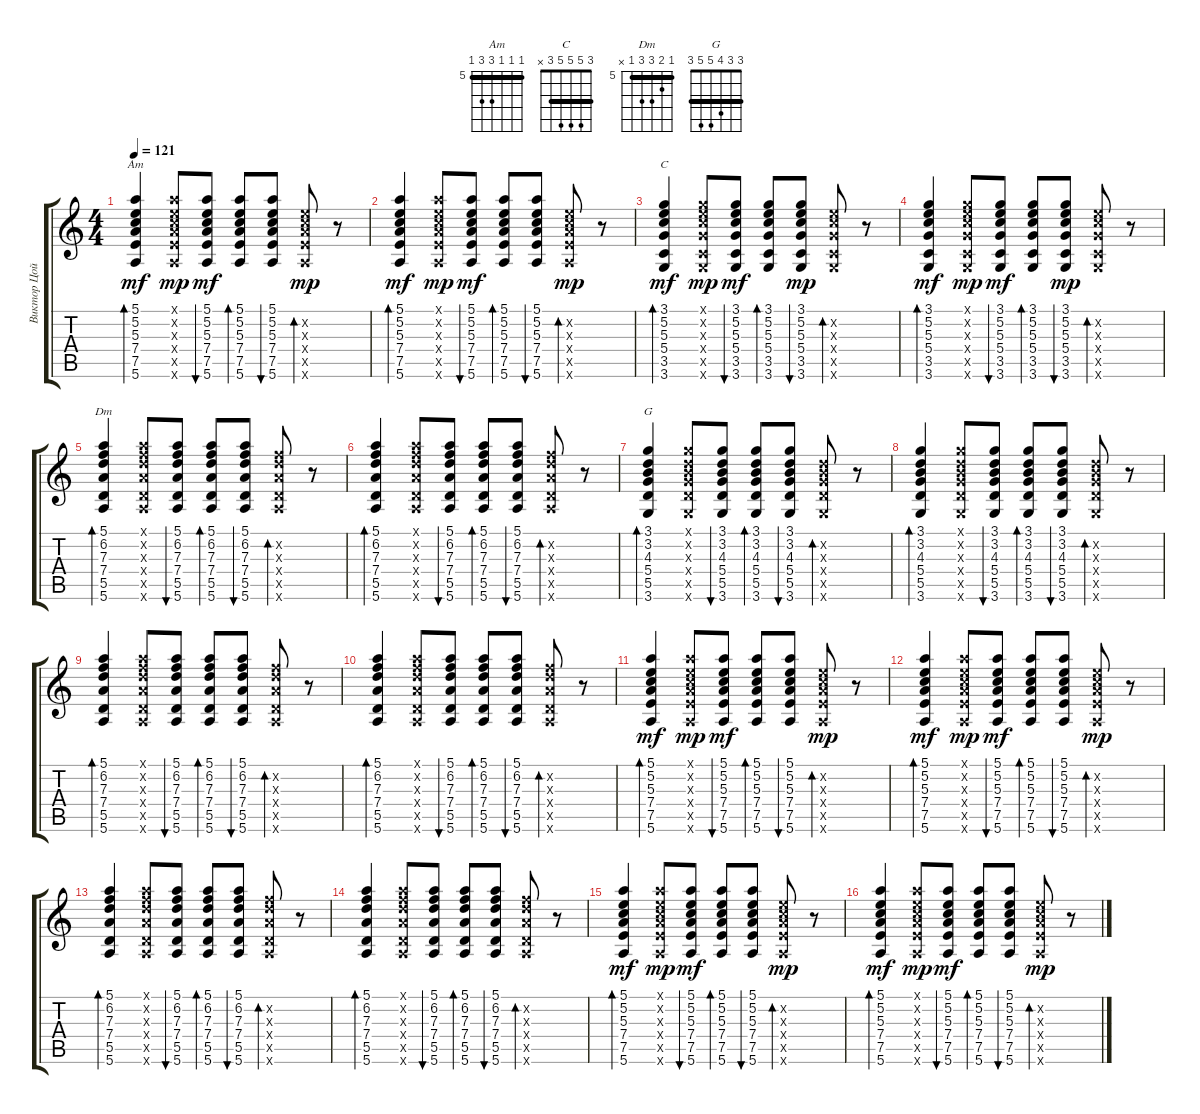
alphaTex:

\track ("Виктор Цой" "Виктор Цой") {instrument acousticguitarnylon}
\staff {score tabs}
\tuning (E4 B3 G3 D3 A2 E2) {hide}
\chord ("Am" 5 5 5 7 7 5) {firstfret 5 barre 5}
\chord ("C" 3 5 5 5 3 x) {barre 3}
\chord ("Dm" 5 6 7 7 5 x) {firstfret 5 barre 5}
\chord ("G" 3 3 4 5 5 3) {barre 3}
\ts (4 4)
\tempo 121
\clef g2
\ks c
(5.1 5.2 5.3 7.4 7.5 5.6).4{bd 60 ch "Am" dy mf} (5.1{x} 5.2{x} 5.3{x} 7.4{x} 7.5{x} 5.6{x}).8{dy mp} (5.1 5.2 5.3 7.4 7.5 5.6).8{bu 60 dy mf} (5.1 5.2 5.3 7.4 7.5 5.6).8{bd 60} (5.1 5.2 5.3 7.4 7.5 5.6).8{bu 60} (5.2{x} 5.3{x} 7.4{x} 7.5{x} 5.6{x}).8{bd 60 dy mp} r.8 |
(5.1 5.2 5.3 7.4 7.5 5.6).4{bd 60 dy mf} (5.1{x} 5.2{x} 5.3{x} 7.4{x} 7.5{x} 5.6{x}).8{dy mp} (5.1 5.2 5.3 7.4 7.5 5.6).8{bu 60 dy mf} (5.1 5.2 5.3 7.4 7.5 5.6).8{bd 60} (5.1 5.2 5.3 7.4 7.5 5.6).8{bu 60} (5.2{x} 5.3{x} 7.4{x} 7.5{x} 5.6{x}).8{bd 60 dy mp} r.8 |
(3.1 5.2 5.3 5.4 3.5 3.6).4{bd 60 ch "C" dy mf} (3.1{x} 5.2{x} 5.3{x} 5.4{x} 3.5{x} 3.6{x}).8{dy mp} (3.1 5.2 5.3 5.4 3.5 3.6).8{bu 60 dy mf} (3.1 5.2 5.3 5.4 3.5 3.6).8{bd 60} (3.1 5.2 5.3 5.4 3.5 3.6).8{bu 60 dy mp} (5.2{x} 5.3{x} 5.4{x} 3.5{x} 3.6{x}).8{bd 60} r.8 |
(3.1 5.2 5.3 5.4 3.5 3.6).4{bd 60 dy mf} (3.1{x} 5.2{x} 5.3{x} 5.4{x} 3.5{x} 3.6{x}).8{dy mp} (3.1 5.2 5.3 5.4 3.5 3.6).8{bu 60 dy mf} (3.1 5.2 5.3 5.4 3.5 3.6).8{bd 60} (3.1 5.2 5.3 5.4 3.5 3.6).8{bu 60 dy mp} (5.2{x} 5.3{x} 5.4{x} 3.5{x} 3.6{x}).8{bd 60} r.8 |
(5.1 6.2 7.3 7.4 5.5 5.6).4{bd 60 ch "Dm"} (5.1{x} 6.2{x} 7.3{x} 7.4{x} 5.5{x} 5.6{x}).8 (5.1 6.2 7.3 7.4 5.5 5.6).8{bu 60} (5.1 6.2 7.3 7.4 5.5 5.6).8{bd 60} (5.1 6.2 7.3 7.4 5.5 5.6).8{bu 60} (6.2{x} 7.3{x} 7.4{x} 5.5{x} 5.6{x}).8{bd 60} r.8 |
(5.1 6.2 7.3 7.4 5.5 5.6).4{bd 60} (5.1{x} 6.2{x} 7.3{x} 7.4{x} 5.5{x} 5.6{x}).8 (5.1 6.2 7.3 7.4 5.5 5.6).8{bu 60} (5.1 6.2 7.3 7.4 5.5 5.6).8{bd 60} (5.1 6.2 7.3 7.4 5.5 5.6).8{bu 60} (6.2{x} 7.3{x} 7.4{x} 5.5{x} 5.6{x}).8{bd 60} r.8 |
(3.1 3.2 4.3 5.4 5.5 3.6).4{bd 60 ch "G"} (3.1{x} 3.2{x} 4.3{x} 5.4{x} 5.5{x} 3.6{x}).8 (3.1 3.2 4.3 5.4 5.5 3.6).8{bu 60} (3.1 3.2 4.3 5.4 5.5 3.6).8{bd 60} (3.1 3.2 4.3 5.4 5.5 3.6).8{bu 60} (3.2{x} 4.3{x} 5.4{x} 5.5{x} 3.6{x}).8{bd 60} r.8 |
(3.1 3.2 4.3 5.4 5.5 3.6).4{bd 60} (3.1{x} 3.2{x} 4.3{x} 5.4{x} 5.5{x} 3.6{x}).8 (3.1 3.2 4.3 5.4 5.5 3.6).8{bu 60} (3.1 3.2 4.3 5.4 5.5 3.6).8{bd 60} (3.1 3.2 4.3 5.4 5.5 3.6).8{bu 60} (3.2{x} 4.3{x} 5.4{x} 5.5{x} 3.6{x}).8{bd 60} r.8 |
(5.1 6.2 7.3 7.4 5.5 5.6).4{bd 60} (5.1{x} 6.2{x} 7.3{x} 7.4{x} 5.5{x} 5.6{x}).8 (5.1 6.2 7.3 7.4 5.5 5.6).8{bu 60} (5.1 6.2 7.3 7.4 5.5 5.6).8{bd 60} (5.1 6.2 7.3 7.4 5.5 5.6).8{bu 60} (6.2{x} 7.3{x} 7.4{x} 5.5{x} 5.6{x}).8{bd 60} r.8 |
(5.1 6.2 7.3 7.4 5.5 5.6).4{bd 60} (5.1{x} 6.2{x} 7.3{x} 7.4{x} 5.5{x} 5.6{x}).8 (5.1 6.2 7.3 7.4 5.5 5.6).8{bu 60} (5.1 6.2 7.3 7.4 5.5 5.6).8{bd 60} (5.1 6.2 7.3 7.4 5.5 5.6).8{bu 60} (6.2{x} 7.3{x} 7.4{x} 5.5{x} 5.6{x}).8{bd 60} r.8 |
(5.1 5.2 5.3 7.4 7.5 5.6).4{bd 60 dy mf} (5.1{x} 5.2{x} 5.3{x} 7.4{x} 7.5{x} 5.6{x}).8{dy mp} (5.1 5.2 5.3 7.4 7.5 5.6).8{bu 60 dy mf} (5.1 5.2 5.3 7.4 7.5 5.6).8{bd 60} (5.1 5.2 5.3 7.4 7.5 5.6).8{bu 60} (5.2{x} 5.3{x} 7.4{x} 7.5{x} 5.6{x}).8{bd 60 dy mp} r.8 |
(5.1 5.2 5.3 7.4 7.5 5.6).4{bd 60 dy mf} (5.1{x} 5.2{x} 5.3{x} 7.4{x} 7.5{x} 5.6{x}).8{dy mp} (5.1 5.2 5.3 7.4 7.5 5.6).8{bu 60 dy mf} (5.1 5.2 5.3 7.4 7.5 5.6).8{bd 60} (5.1 5.2 5.3 7.4 7.5 5.6).8{bu 60} (5.2{x} 5.3{x} 7.4{x} 7.5{x} 5.6{x}).8{bd 60 dy mp} r.8 |
(5.1 6.2 7.3 7.4 5.5 5.6).4{bd 60} (5.1{x} 6.2{x} 7.3{x} 7.4{x} 5.5{x} 5.6{x}).8 (5.1 6.2 7.3 7.4 5.5 5.6).8{bu 60} (5.1 6.2 7.3 7.4 5.5 5.6).8{bd 60} (5.1 6.2 7.3 7.4 5.5 5.6).8{bu 60} (6.2{x} 7.3{x} 7.4{x} 5.5{x} 5.6{x}).8{bd 60} r.8 |
(5.1 6.2 7.3 7.4 5.5 5.6).4{bd 60} (5.1{x} 6.2{x} 7.3{x} 7.4{x} 5.5{x} 5.6{x}).8 (5.1 6.2 7.3 7.4 5.5 5.6).8{bu 60} (5.1 6.2 7.3 7.4 5.5 5.6).8{bd 60} (5.1 6.2 7.3 7.4 5.5 5.6).8{bu 60} (6.2{x} 7.3{x} 7.4{x} 5.5{x} 5.6{x}).8{bd 60} r.8 |
(5.1 5.2 5.3 7.4 7.5 5.6).4{bd 60 dy mf} (5.1{x} 5.2{x} 5.3{x} 7.4{x} 7.5{x} 5.6{x}).8{dy mp} (5.1 5.2 5.3 7.4 7.5 5.6).8{bu 60 dy mf} (5.1 5.2 5.3 7.4 7.5 5.6).8{bd 60} (5.1 5.2 5.3 7.4 7.5 5.6).8{bu 60} (5.2{x} 5.3{x} 7.4{x} 7.5{x} 5.6{x}).8{bd 60 dy mp} r.8 |
(5.1 5.2 5.3 7.4 7.5 5.6).4{bd 60 dy mf} (5.1{x} 5.2{x} 5.3{x} 7.4{x} 7.5{x} 5.6{x}).8{dy mp} (5.1 5.2 5.3 7.4 7.5 5.6).8{bu 60 dy mf} (5.1 5.2 5.3 7.4 7.5 5.6).8{bd 60} (5.1 5.2 5.3 7.4 7.5 5.6).8{bu 60} (5.2{x} 5.3{x} 7.4{x} 7.5{x} 5.6{x}).8{bd 60 dy mp} r.8
